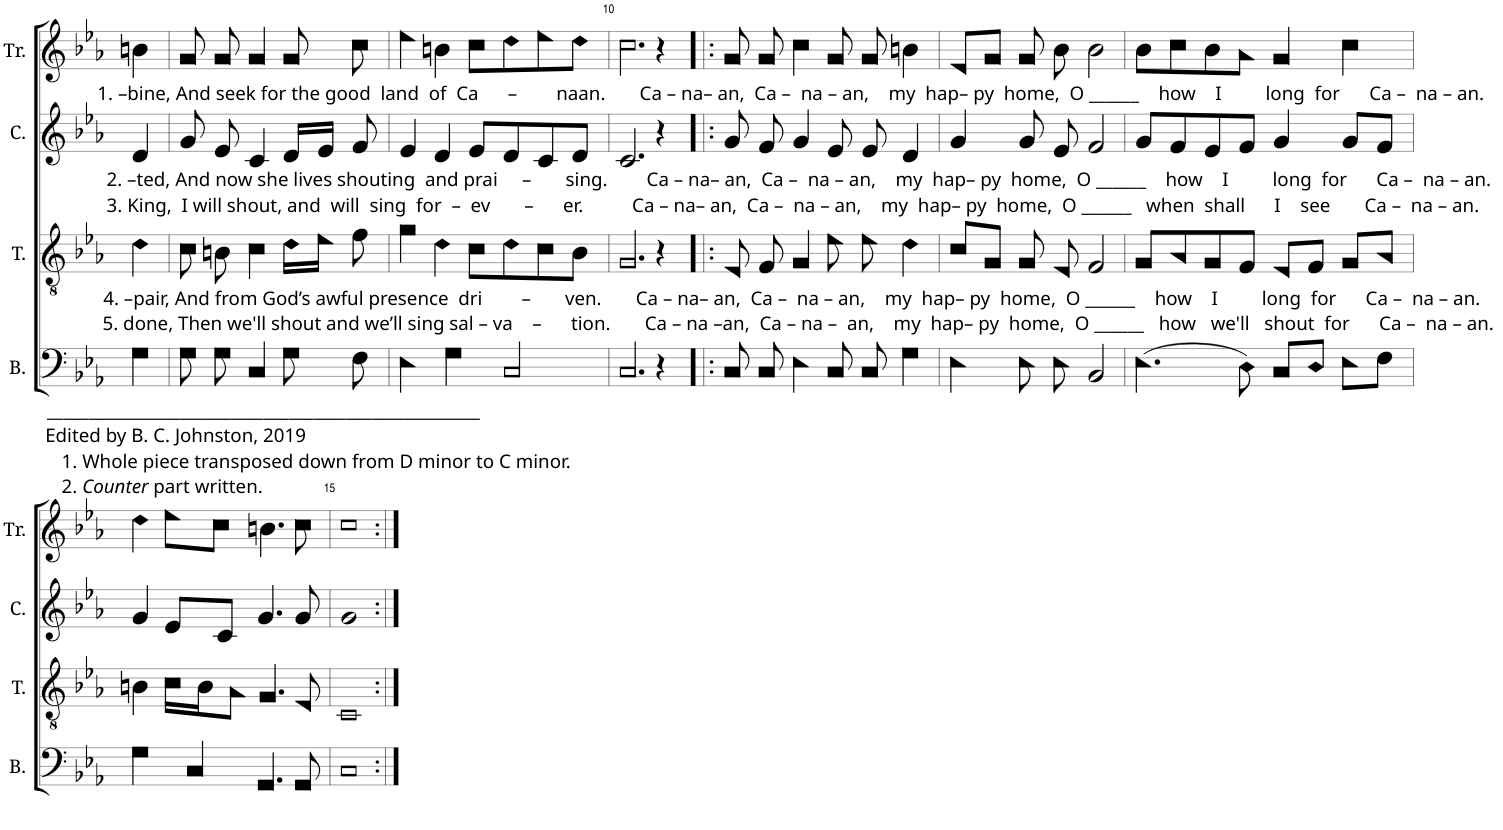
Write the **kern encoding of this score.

**kern	**kern	**kern	**kern
*part4	*part3	*part2	*part1
*staff4	*staff3	*staff2	*staff1
*I"B.	*I"T.	*I"C.	*I"Tr.
*I'B.	*I'T.	*I'C.	*I'Tr.
!!LO:PB:g=z
*clefF4	*clefGv2	*clefG2	*clefG2
*k[b-e-a-]	*k[b-e-a-]	*k[b-e-a-]	*k[b-e-a-]
*M4/4	*M4/4	*M4/4	*M4/4
*met(c)	*met(c)	*met(c)	*met(c)
=8	=8	=8	=8
!	!	!	!LO:TX:b:t=1. –bine, And seek for the good  land  of  Ca      –        naan.       Ca – na– an,  Ca –  na – an,    my  hap– py  home,  O ______    how    I         long  for      Ca –  na – an.
!	!	!LO:TX:b:t=2. –ted, And now she lives shouting  and prai     –       sing.        Ca – na– an,  Ca –  na – an,    my  hap– py  home,  O ______    how    I         long  for      Ca –  na – an.	!
!	!	!LO:TX:b:t=3. King,  I will shout, and  will  sing  for  –  ev       –      er.          Ca – na– an,  Ca –  na – an,    my  hap– py  home,  O ______   when  shall      I    see       Ca –  na – an.	!
!	!LO:TX:b:t=4. –pair, And from God’s awful presence  dri        –       ven.       Ca – na– an,  Ca –  na – an,    my  hap– py  home,  O ______    how    I         long  for      Ca –  na – an.	!	!
!	!LO:TX:b:t=5. done, Then we'll shout and we’ll sing sal – va    –      tion.       Ca – na –an,  Ca – na –  an,    my  hap– py  home,  O ______   how   we'll   shout  for      Ca –  na – an.	!	!
!LO:TX:b:t=____________________________________________________	!	!	!
!LO:TX:b:t=Edited by B. C. Johnston, 2019	!	!	!
!LO:TX:b:t=1. Whole piece transposed down from D minor to C minor.	!	!	!
!LO:TX:b:t=2.	!	!	!
!LO:TX:b:i:t=Counter	!	!	!
!LO:TX:b:t=part written.	!	!	!
4G!\	4d!\	4d!/	4bn!\
8G!\	8c!\	8g!/	8g!/
8G!\	8Bn!\	8e-!/	8g!/
4C!/	4c!\	4c!/	4g!/
8G!\	16d!\LL	16d!/LL	8g!/
.	16e-!\JJ	16e-!/JJ	.
8F!\	8f!\	8f!/	8cc!\
=9	=9	=9	=9
4E-!\	4g!\	4e-!/	4ee-!\
4G!\	4d!\	4d!/	4bn!\
2C!/	8c!\L	8e-!/L	8cc!\L
.	8d!\	8d!/	8dd!\
.	8c!\	8c!/	8ee-!\
.	8B-!\J	8d!/J	8dd!\J
=10	=10	=10	=10
2.C!/	2.G!/	2.c!/	2.cc!\
4r	4r	4r	4r
=11!|:	=11!|:	=11!|:	=11!|:
8C!/	8E-!/	8g!/	8g!/
8C!/	8F!/	8f!/	8g!/
4E-!\	4G!/	4g!/	4cc!\
8C!/	8e-!\	8e-!/	8g!/
8C!/	8e-!\	8e-!/	8g!/
4G!\	4d!\	4d!/	4bn!\
=12	=12	=12	=12
4E-!\	8c!/L	4g!/	8e-!/L
.	8G!/J	.	8g!/J
8E-!\	8G!/	8g!/	8g!/
8E-!\	8E-!/	8e-!/	8b-!\
2BB-!/	2F!/	2f!/	2b-!\
=13	=13	=13	=13
(4.E-!\	8G!/L	8g!/L	8b-!\L
.	8A-!/	8f!/	8cc!\
.	8G!/	8e-!/	8b-!\
8D!\)	8F!/J	8f!/J	8a-!\J
8C!/L	8E-!/L	4g!/	4g!/
8D!/J	8F!/J	.	.
8E-!\L	8G!/L	8g!/L	4cc!\
8F!\J	8A-!/J	8f!/J	.
!!LO:LB:g=z
=14	=14	=14	=14
4G!\	4Bn!\	4g!/	4dd!\
4C!/	16c!\LL	8e-!/L	8ee-!\L
.	16B!\J	.	.
.	8A-!\J	8c!/J	8cc!\J
4.GG!/	4.G!/	4.g!/	4.bn!\
8GG!/	8E-!/	8g!/	8cc!\
=15	=15	=15	=15
1C!	1C!	1g!	1cc!
=:|!	=:|!	=:|!	=:|!
*-	*-	*-	*-
